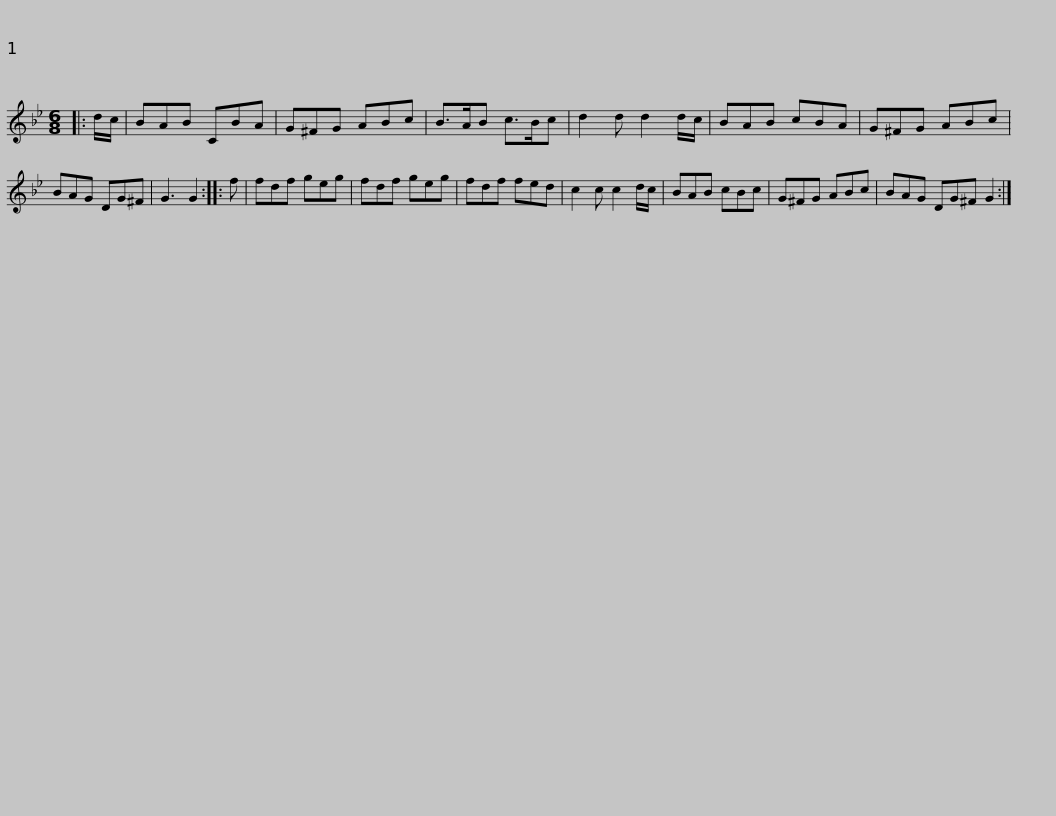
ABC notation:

X:1
L:1/8
M:6/8
I:linebreak $
K:Gmin
V:1 treble
V:1
|: d/c/ | BAB CBA | G^FG ABc | B>AB c>Bc | d2 d d2 d/c/ | %5
 BAB cBA | G^FG ABc |$ BAG DG^F | G3 G2 :: f | %10
 fdf geg | fdf geg | fdf fed | c2 c c2 d/c/ | BAB cBc |$ %15
 G^FG ABc | BAG DG^F G2 :| %17
